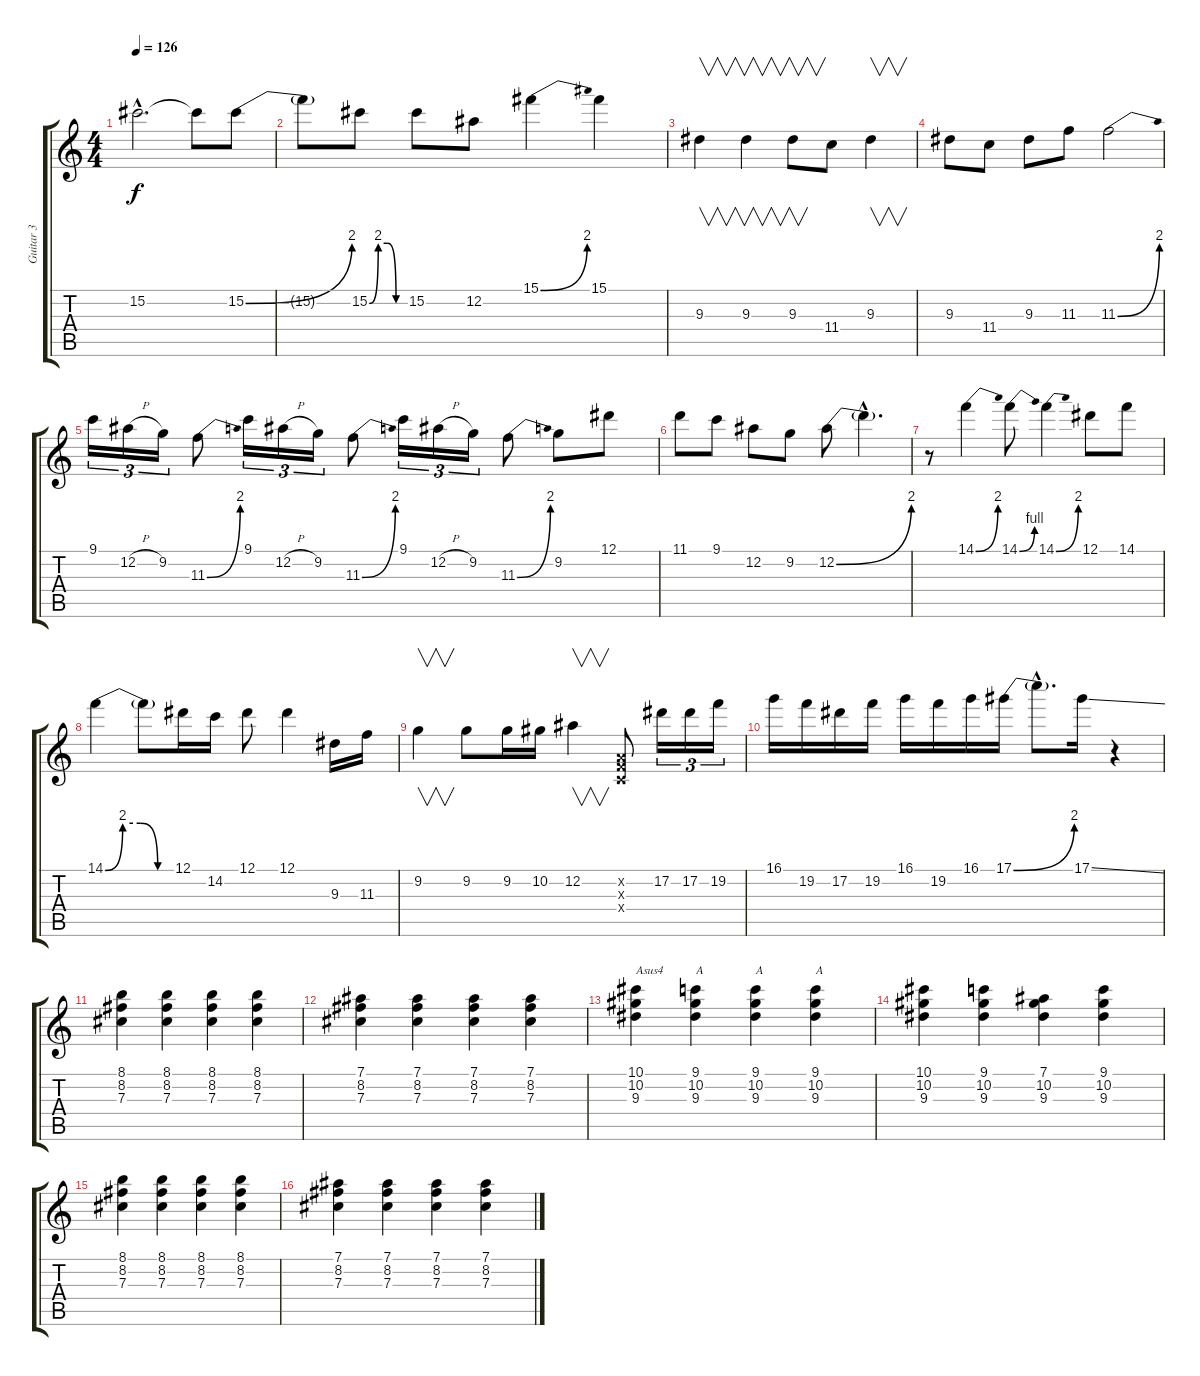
\track ("Guitar 3" "Guitar 3") {instrument distortionguitar}
\staff {score tabs}
\tuning (Eb4 Bb3 Gb3 Db3 Ab2 Eb2) {hide}
\ts (4 4)
\tempo 126
\clef g2
\ks c
15.2{hac t}.2{d dy f} 15.2{t}.8 15.2{be (bend 0 0 60 8)}.8 |
15.2{t}.8 15.2{be (custom 0 0 15 8 30 8 45 0 60 0)}.8 15.2.8 12.2.8 15.1{be (bend 0 0 60 8)}.4 15.1.4 |
9.3.4{v} 9.3.4{v} 9.3.8{v} 11.4.8 9.3.4{v} |
9.3.8 11.4.8 9.3.8 11.3.8 11.3{be (bend 0 0 60 8)}.2 |
9.1.16{tu (3 2)} 12.2{h}.16{tu (3 2)} 9.2.16{tu (3 2)} 11.3{be (bend 0 0 60 8)}.8 9.1.16{tu (3 2)} 12.2{h}.16{tu (3 2)} 9.2.16{tu (3 2)} 11.3{be (bend 0 0 60 8)}.8 9.1.16{tu (3 2)} 12.2{h}.16{tu (3 2)} 9.2.16{tu (3 2)} 11.3{be (bend 0 0 60 8)}.8 9.2.8 12.1.8 |
11.1.8 9.1.8 12.2.8 9.2.8 12.2{be (bend 0 0 60 8)}.8 12.2{hac t}.4{d} |
r.8 14.1{be (bend 0 0 60 8)}.4 14.1{be (bend 0 0 60 4)}.8 14.1{be (bend 0 0 60 8)}.4 12.1.8 14.1.8 |
14.1{be (custom 0 0 15 8 30 8 45 0 60 0)}.4 14.1{t}.8 12.1.16 14.2.16 12.1.8 12.1.4 9.3.16 11.3.16 |
9.2.4{v} 9.2.8 9.2.16 10.2.16 12.2.4{v} (-1.2{x} -1.3{x} -1.4{x}).8 17.2.16{tu (3 2)} 17.2.16{tu (3 2)} 19.2.16{tu (3 2)} |
16.1.16 19.2.16 17.2.16 19.2.16 16.1.16 19.2.16 16.1.16 17.1{be (bend 0 0 60 8)}.16 17.1{hac t}.8{d} 17.1{ss}.16 r.4 |
(8.1 8.2 7.3).4 (8.1 8.2 7.3).4 (8.1 8.2 7.3).4 (8.1 8.2 7.3).4 |
(7.1 8.2 7.3).4 (7.1 8.2 7.3).4 (7.1 8.2 7.3).4 (7.1 8.2 7.3).4 |
(10.1 10.2 9.3).4{txt "Asus4"} (9.1 10.2 9.3).4{txt "A"} (9.1 10.2 9.3).4{txt "A"} (9.1 10.2 9.3).4{txt "A"} |
(10.1 10.2 9.3).4 (9.1 10.2 9.3).4 (7.1 10.2 9.3).4 (9.1 10.2 9.3).4 |
(8.1 8.2 7.3).4 (8.1 8.2 7.3).4 (8.1 8.2 7.3).4 (8.1 8.2 7.3).4 |
(7.1 8.2 7.3).4 (7.1 8.2 7.3).4 (7.1 8.2 7.3).4 (7.1 8.2 7.3).4
